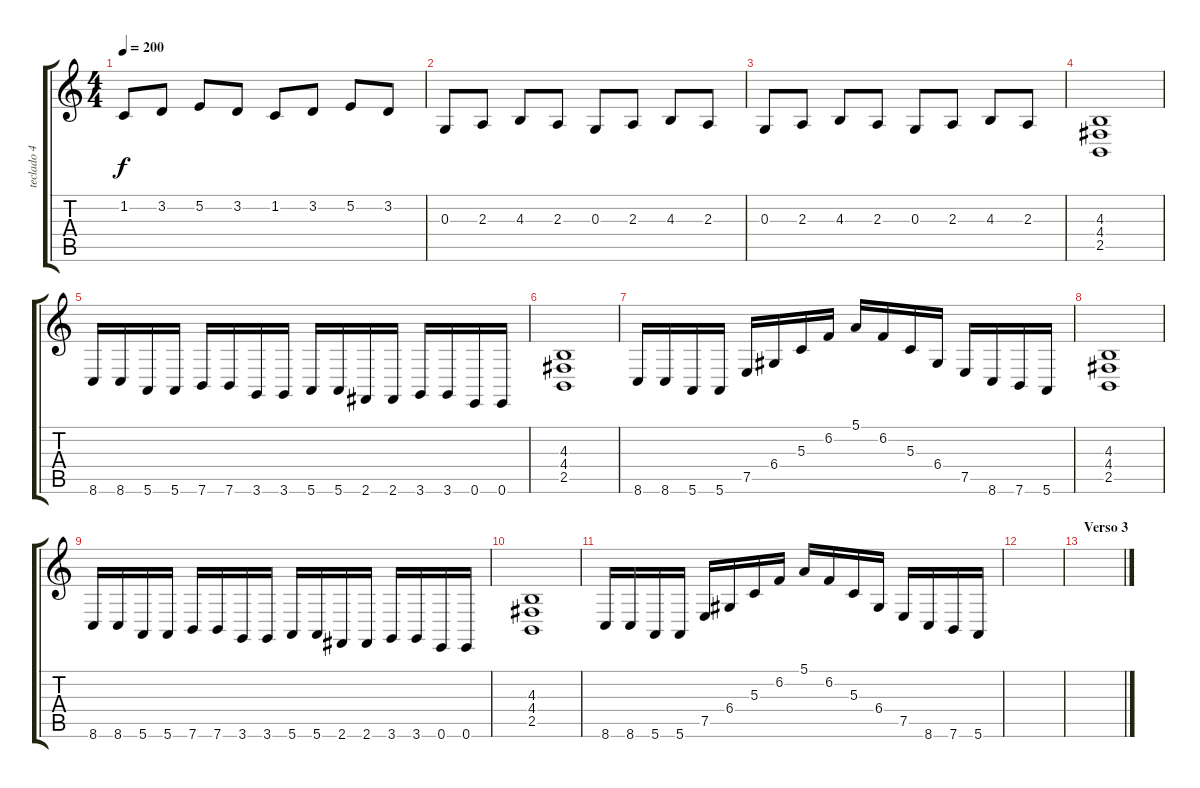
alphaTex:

\track ("teclado 4" "teclado 4") {instrument harpsichord}
\staff {score tabs}
\tuning (E4 B3 G3 D3 A2 E2) {hide}
\ts (4 4)
\tempo 200
\clef g2
\ks c
1.2.8{dy f} 3.2.8 5.2.8 3.2.8 1.2.8 3.2.8 5.2.8 3.2.8 |
0.3.8 2.3.8 4.3.8 2.3.8 0.3.8 2.3.8 4.3.8 2.3.8 |
0.3.8 2.3.8 4.3.8 2.3.8 0.3.8 2.3.8 4.3.8 2.3.8 |
(4.3 4.4 2.5).1 |
8.6.16 8.6.16 5.6.16 5.6.16 7.6.16 7.6.16 3.6.16 3.6.16 5.6.16 5.6.16 2.6.16 2.6.16 3.6.16 3.6.16 0.6.16 0.6.16 |
(4.3 4.4 2.5).1 |
8.6.16 8.6.16 5.6.16 5.6.16 7.5.16 6.4.16 5.3.16 6.2.16 5.1.16 6.2.16 5.3.16 6.4.16 7.5.16 8.6.16 7.6.16 5.6.16 |
(4.3 4.4 2.5).1 |
8.6.16 8.6.16 5.6.16 5.6.16 7.6.16 7.6.16 3.6.16 3.6.16 5.6.16 5.6.16 2.6.16 2.6.16 3.6.16 3.6.16 0.6.16 0.6.16 |
(4.3 4.4 2.5).1 |
8.6.16 8.6.16 5.6.16 5.6.16 7.5.16 6.4.16 5.3.16 6.2.16 5.1.16 6.2.16 5.3.16 6.4.16 7.5.16 8.6.16 7.6.16 5.6.16 |
|
\section ("" "Verso 3")
